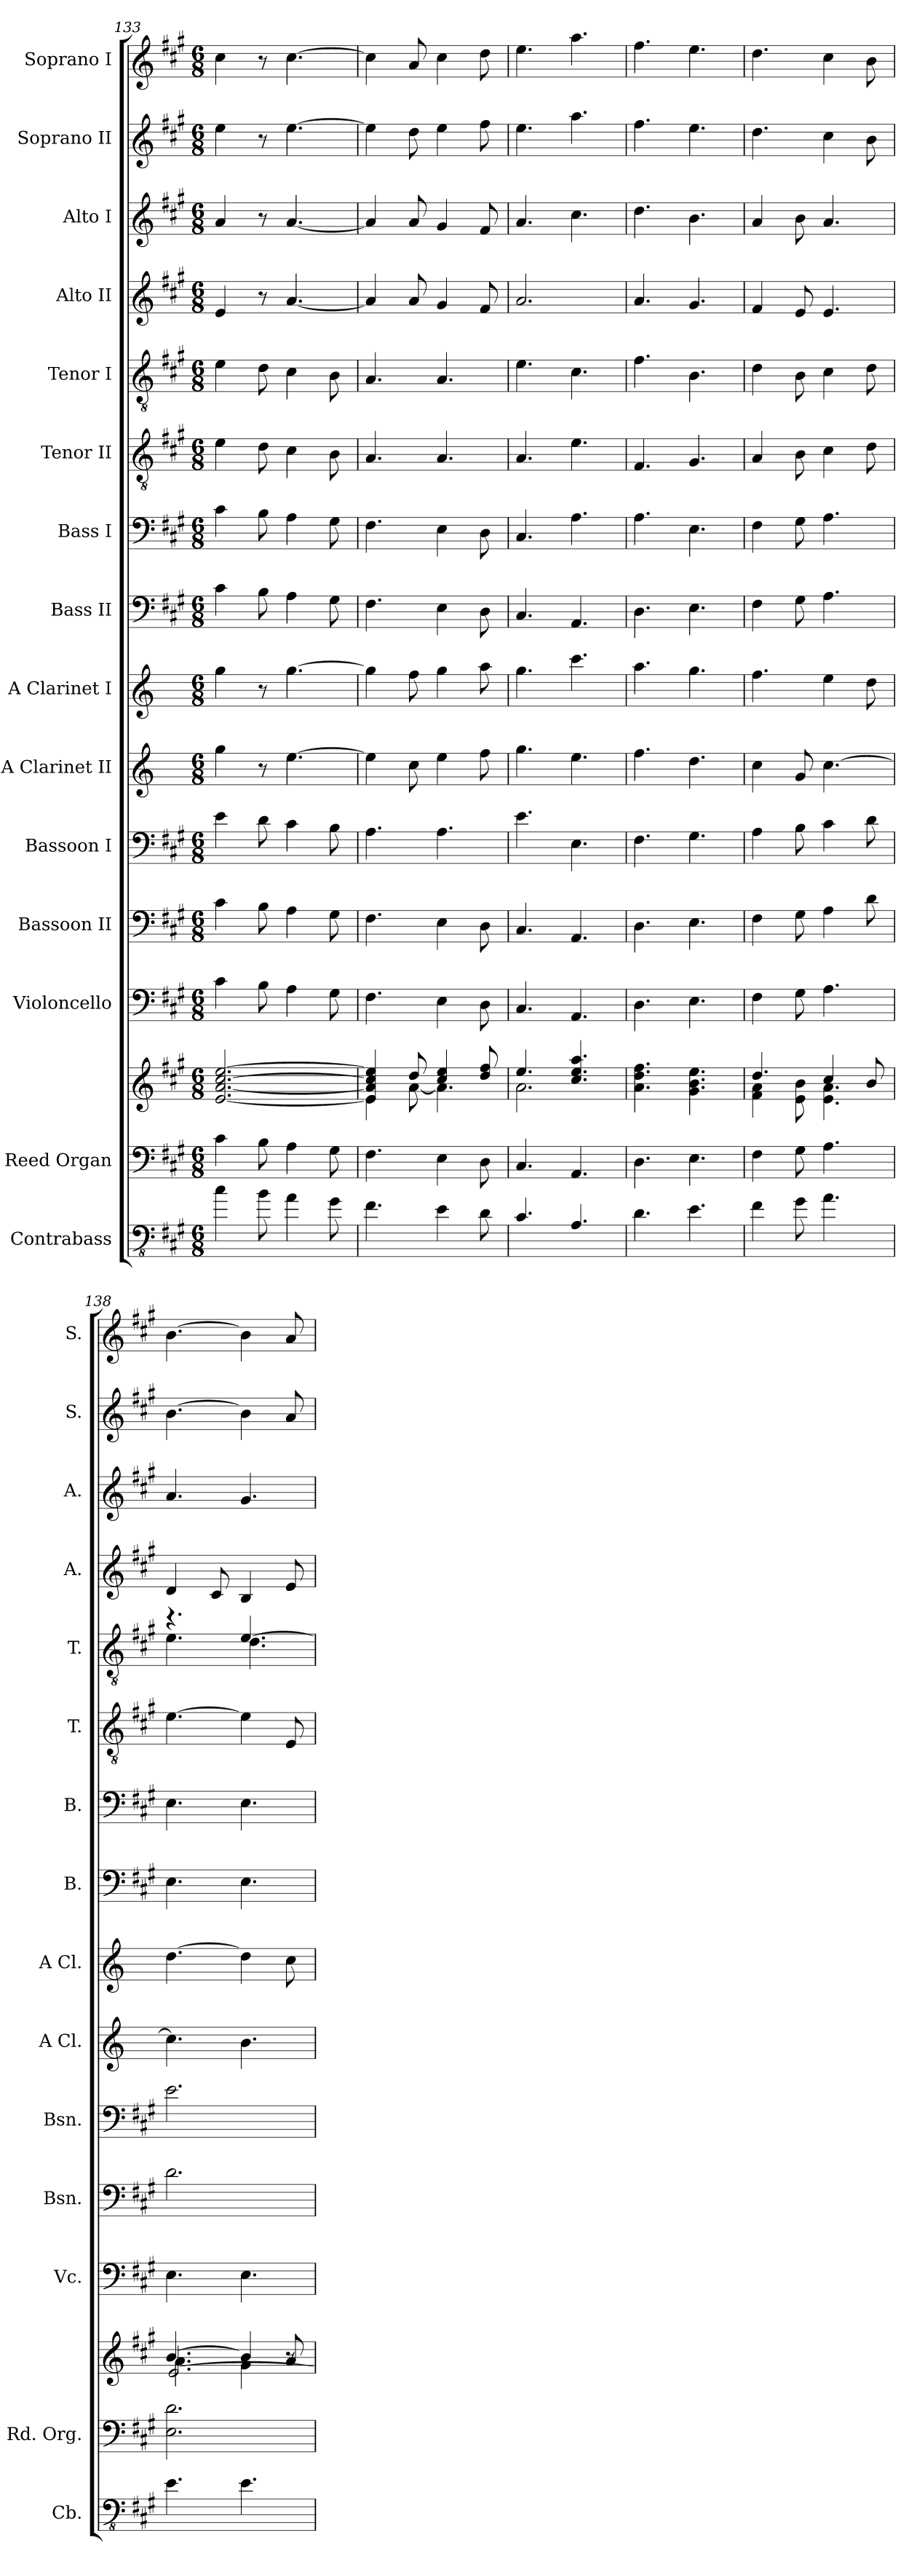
**kern	**kern	**kern	**kern	**kern	**kern	**kern	**kern	**kern	**kern	**kern	**kern	**kern	**kern	**kern	**kern
*part15	*part14	*part14	*part13	*part12	*part11	*part10	*part9	*part8	*part7	*part6	*part5	*part4	*part3	*part2	*part1
*staff16	*staff15	*staff14	*staff13	*staff12	*staff11	*staff10	*staff9	*staff8	*staff7	*staff6	*staff5	*staff4	*staff3	*staff2	*staff1
*I"Contrabass	*I"Reed Organ	*	*I"Violoncello	*I"Bassoon II	*I"Bassoon I	*I"A Clarinet II	*I"A Clarinet I	*I"Bass II	*I"Bass I	*I"Tenor II	*I"Tenor I	*I"Alto II	*I"Alto I	*I"Soprano II	*I"Soprano I
*I'Cb.	*I'Rd. Org.	*	*I'Vc.	*I'Bsn.	*I'Bsn.	*I'A Cl.	*I'A Cl.	*I'B.	*I'B.	*I'T.	*I'T.	*I'A.	*I'A.	*I'S.	*I'S.
*clefFv4	*clefF4	*clefG2	*clefF4	*clefF4	*clefF4	*clefG2	*clefG2	*clefF4	*clefF4	*clefGv2	*clefGv2	*clefG2	*clefG2	*clefG2	*clefG2
*ITrd7c12	*	*	*	*	*	*ITrd2c3	*ITrd2c3	*	*	*	*	*	*	*	*
*k[f#c#g#]	*k[f#c#g#]	*k[f#c#g#]	*k[f#c#g#]	*k[f#c#g#]	*k[f#c#g#]	*k[f#c#g#]	*k[f#c#g#]	*k[f#c#g#]	*k[f#c#g#]	*k[f#c#g#]	*k[f#c#g#]	*k[f#c#g#]	*k[f#c#g#]	*k[f#c#g#]	*k[f#c#g#]
*M6/8	*M6/8	*M6/8	*M6/8	*M6/8	*M6/8	*M6/8	*M6/8	*M6/8	*M6/8	*M6/8	*M6/8	*M6/8	*M6/8	*M6/8	*M6/8
=133	=133	=133	=133	=133	=133	=133	=133	=133	=133	=133	=133	=133	=133	=133	=133
4C#\	4c#\	[2.e/ [2.a/ [2.cc#/ [2.ee/	4c#\	4c#\	4e\	4ee\	4ee\	4c#\	4c#\	4e\	4e\	4e/	4a/	4ee\	4cc#\
8BB\	8B\	.	8B\	8B\	8d\	8r	8r	8B\	8B\	8d\	8d\	8r	8r	8r	8r
4AA\	4A\	.	4A\	4A\	4c#\	[4.cc#\	[4.ee\	4A\	4A\	4c#\	4c#\	[4.a/	[4.a/	[4.ee\	[4.cc#\
8GG#\	8G#\	.	8G#\	8G#\	8B\	.	.	8G#\	8G#\	8B\	8B\	.	.	.	.
!!LO:PB:g=z
=134	=134	=134	=134	=134	=134	=134	=134	=134	=134	=134	=134	=134	=134	=134	=134
*	*	*^	*	*	*	*	*	*	*	*	*	*	*	*	*
4.FF#\	4.F#\	4e/] 4a/] 4cc#/] 4ee/]	4e\	4.F#\	4.F#\	4.A\	4cc#\]	4ee\]	4.F#\	4.F#\	4.A/	4.A/	4a/]	4a/]	4ee\]	4cc#\]
.	.	8dd/	[8a\	.	.	.	8a\	8dd\	.	.	.	.	8a/	8a/	8dd\	8a/
4EE\	4E\	4cc#/ 4ee/	4.a\]	4E\	4E\	4.A\	4cc#\	4ee\	4E\	4E\	4.A/	4.A/	4g#/	4g#/	4ee\	4cc#\
8DD\	8D\	8dd/ 8ff#/	.	8D\	8D\	.	8dd\	8ff#\	8D\	8D\	.	.	8f#/	8f#/	8ff#\	8dd\
=135	=135	=135	=135	=135	=135	=135	=135	=135	=135	=135	=135	=135	=135	=135	=135	=135
4.CC#/	4.C#/	4.ee/	2.a\	4.C#/	4.C#/	4.e\	4.ee\	4.ee\	4.C#/	4.C#/	4.A/	4.e\	2.a/	4.a/	4.ee\	4.ee\
4.AAA/	4.AA/	4.cc#/ 4.ee/ 4.aa/	.	4.AA/	4.AA/	4.E\	4.cc#\	4.aa\	4.AA/	4.A\	4.e\	4.c#\	.	4.cc#\	4.aa\	4.aa\
*	*	*v	*v	*	*	*	*	*	*	*	*	*	*	*	*	*
=136	=136	=136	=136	=136	=136	=136	=136	=136	=136	=136	=136	=136	=136	=136	=136
4.DD\	4.D\	4.a\ 4.dd\ 4.ff#\	4.D\	4.D\	4.F#\	4.dd\	4.ff#\	4.D\	4.A\	4.F#/	4.f#\	4.a/	4.dd\	4.ff#\	4.ff#\
4.EE\	4.E\	4.g#\ 4.b\ 4.ee\	4.E\	4.E\	4.G#\	4.b\	4.ee\	4.E\	4.E\	4.G#/	4.B\	4.g#/	4.b\	4.ee\	4.ee\
=137	=137	=137	=137	=137	=137	=137	=137	=137	=137	=137	=137	=137	=137	=137	=137
*	*	*^	*	*	*	*	*	*	*	*	*	*	*	*	*
4FF#\	4F#\	4.dd/	4f#\ 4a\	4F#\	4F#\	4A\	4a\	4.dd\	4F#\	4F#\	4A/	4d\	4f#/	4a/	4.dd\	4.dd\
8GG#\	8G#\	.	8e\ 8b\	8G#\	8G#\	8B\	8e/	.	8G#\	8G#\	8B\	8B\	8e/	8b\	.	.
4.AA\	4.A\	4cc#/	4.e\ 4.a\	4.A\	4A\	4c#\	[4.a\	4cc#\	4.A\	4.A\	4c#\	4c#\	4.e/	4.a/	4cc#\	4cc#\
.	.	8b/	.	.	8d\	8d\	.	8b\	.	.	8d\	8d\	.	.	8b\	8b\
=138	=138	=138	=138	=138	=138	=138	=138	=138	=138	=138	=138	=138	=138	=138	=138	=138
*	*	*	*^	*	*	*	*	*	*	*	*	*^	*	*	*	*
4.EE\	2.E\ 2.d\	[4.b/	4.a\	[2.e/	4.E\	2.d\	2.e\	4.a\]	[4.b\	4.E\	4.E\	[4.e\	4.r	4.e\	4d/	4.a/	[4.b\	[4.b\
.	.	.	.	.	.	.	.	.	.	.	.	.	.	.	8c#/	.	.	.
4.EE\	.	4b/]	4g#\	.	4.E\	.	.	4.g#\	4b\]	4.E\	4.E\	4e\]	[4.e/	4.d\	4B/	4.g#/	4b\]	4b\]
.	.	8a/	8r	.	.	.	.	.	8a\	.	.	8E/	.	.	8e/	.	8a/	8a/
*	*	*v	*v	*v	*	*	*	*	*	*	*	*	*v	*v	*	*	*	*
=	=	=	=	=	=	=	=	=	=	=	=	=	=	=	=
*-	*-	*-	*-	*-	*-	*-	*-	*-	*-	*-	*-	*-	*-	*-	*-
